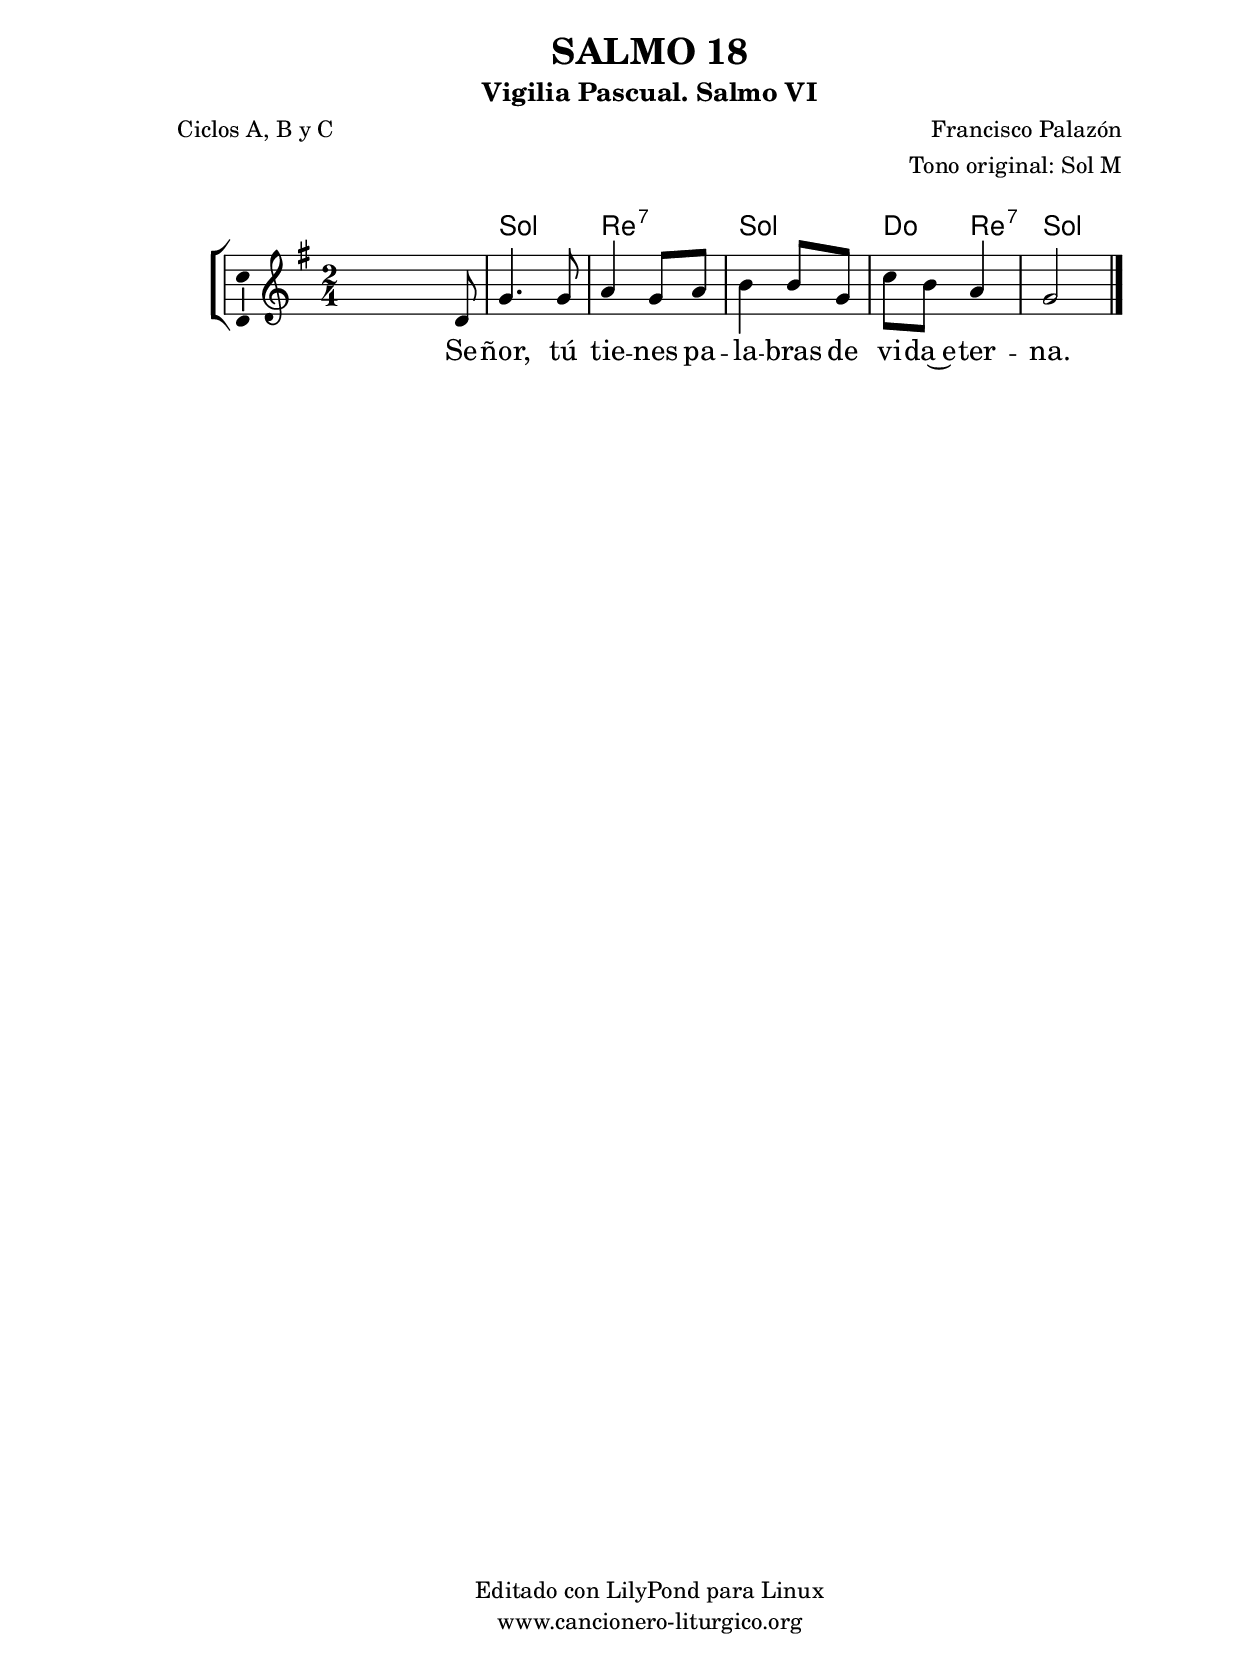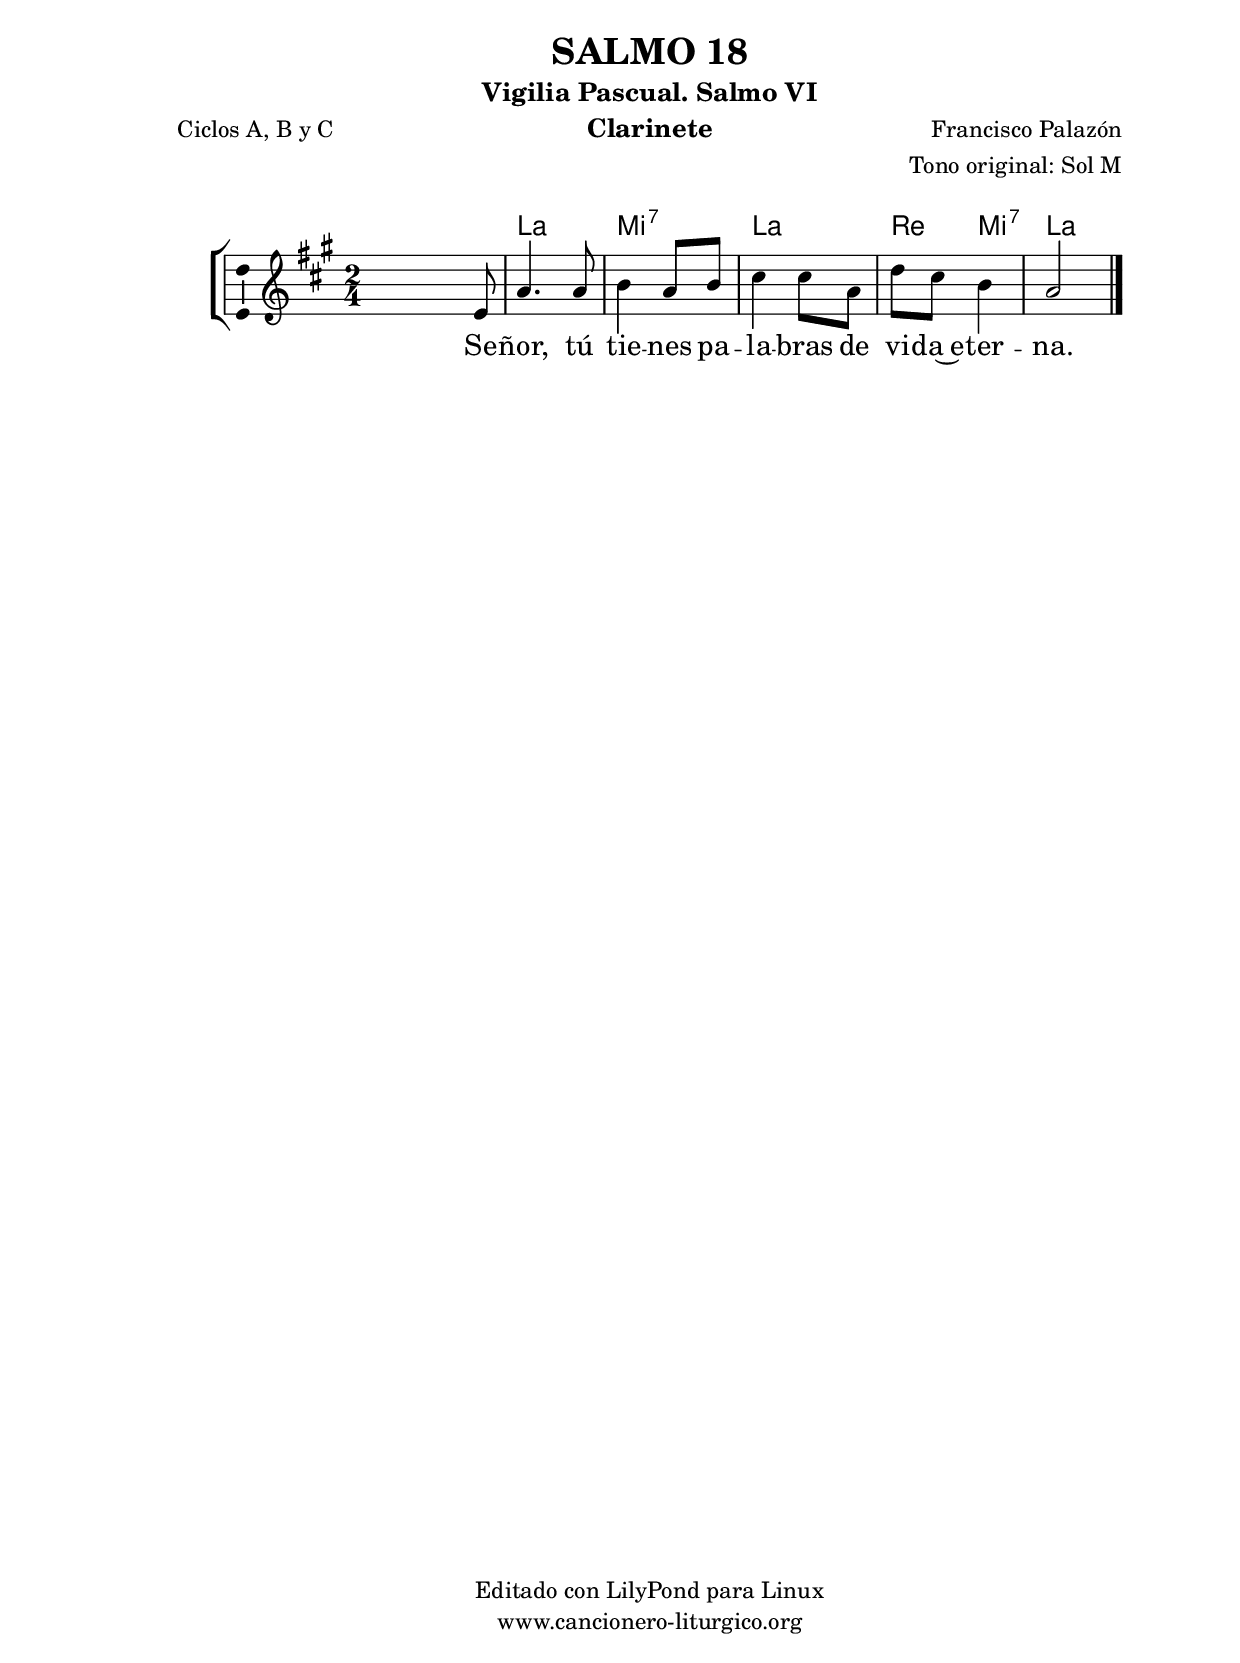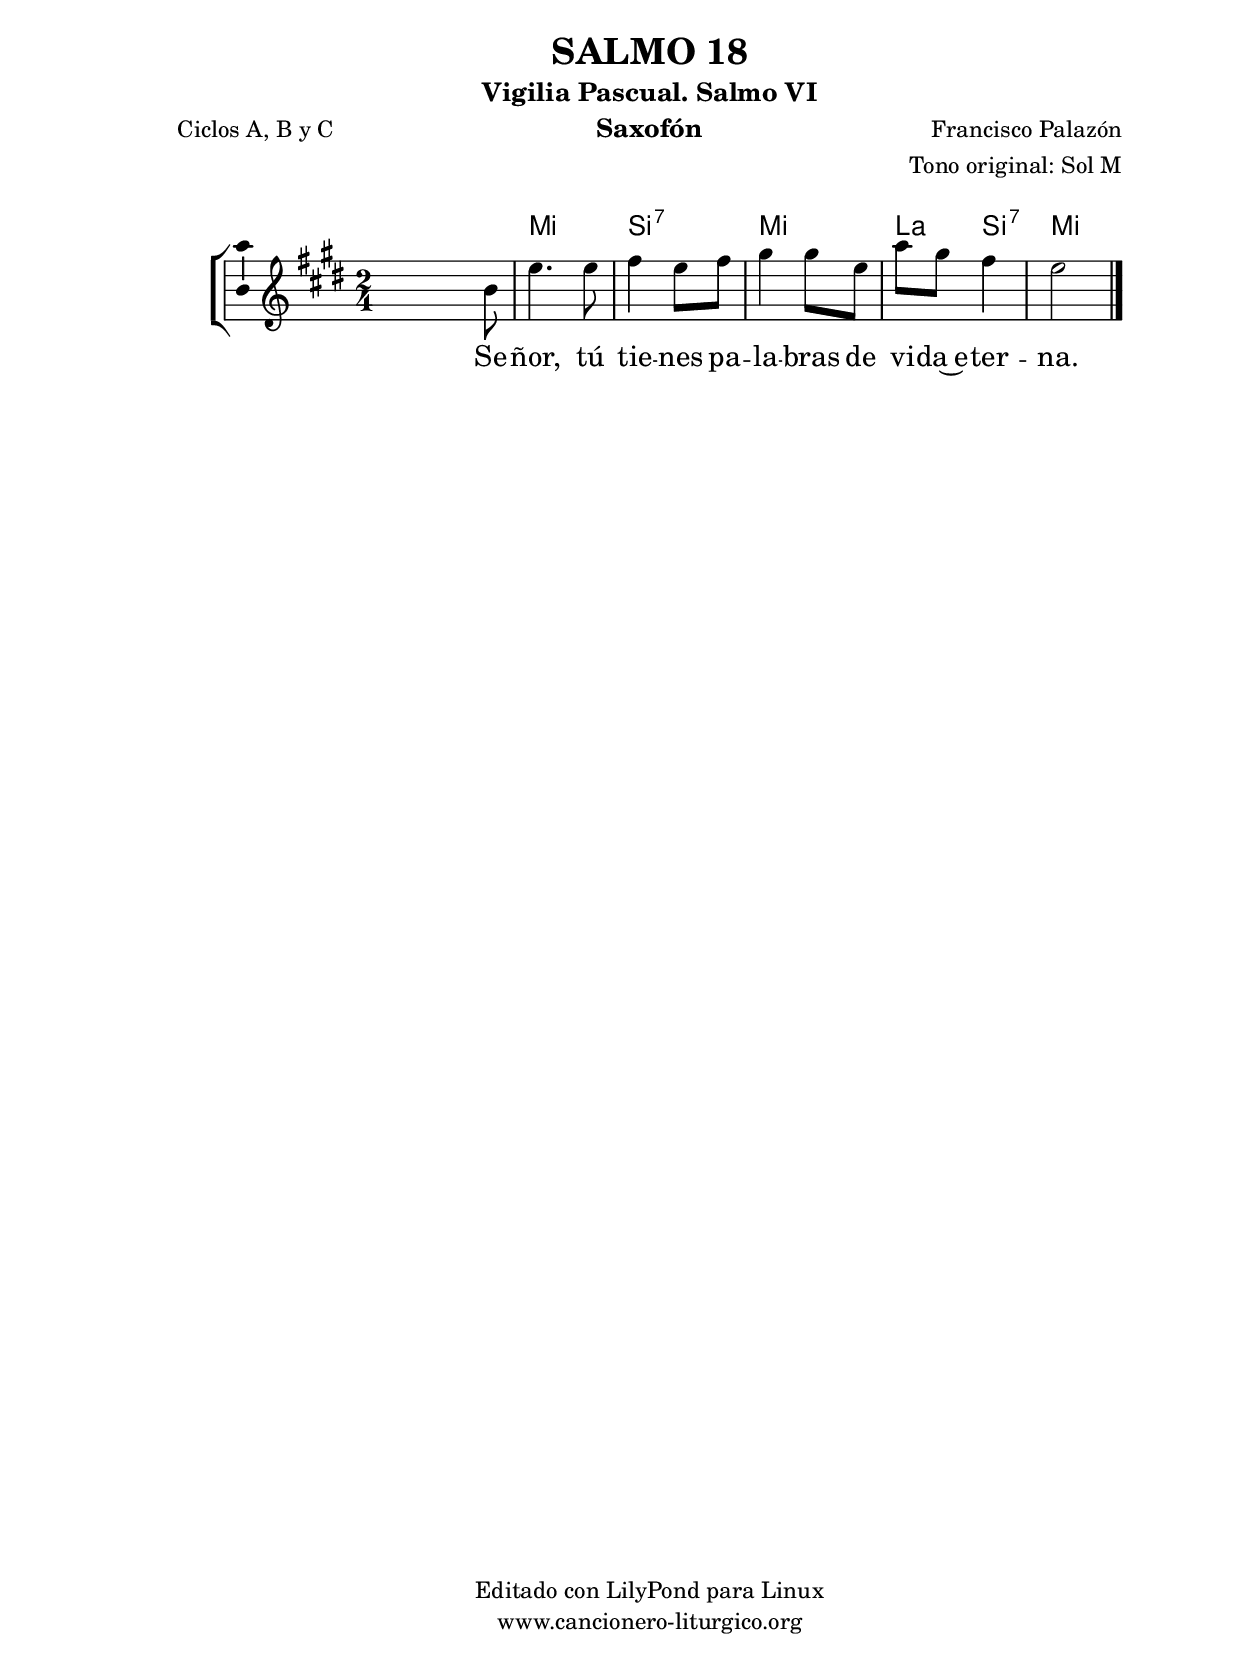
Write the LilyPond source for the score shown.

%
%para convertir .midi en .wav:
%timidity filename.midi -Ow -o finename.wav
%
%
%Para convertir de .wav a .mp3:
%lame -h -m j filename.wav
%
%
%para escuchar el midi:
%timidity nombrefichero.midi
%


%versión de lilypond para la que se ha escrito esta partitura:
\version "2.16.0"

	%Tamaño papel
	#(set-default-paper-size "a4")
	%Tamaño partitura
	#(set-global-staff-size 20)
	%No responde al pulsar sobre una nota
	#(ly:set-option 'point-and-click #f)

%parámetros del encabezamiento:
\header {
	title = "SALMO 18"
	subtitle = "Vigilia Pascual. Salmo VI"
	composer = "Francisco Palazón"
	poet = "Ciclos A, B y C"
	meter = ""
	arranger = "Tono original: Sol M"
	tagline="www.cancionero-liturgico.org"
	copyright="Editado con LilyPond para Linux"
	tiempo = "Pascua"
	usos = "Salmo"
	letra = "Señor, tú tienes palabras de vida eterna."
	}

%parámetros asociados al papel:
\paper  {
	oddHeaderMarkup = \markup {\fill-line { \on-the-fly #not-first-page \fromproperty #'header:title \on-the-fly #not-first-page \fromproperty #'header:composer }}
	evenHeaderMarkup = \markup {\fill-line { \fromproperty #'header:composer \fromproperty #'header:title }}
	#(set-paper-size "a4")
	print-page-number = ##f
	first-page-number = 1
	print-first-page-number = ##f
%	head-separation = 3.0 \cm
	top-margin = 2.0 \cm
	bottom-margin = 0.5\cm
%%%	bottom-margin = -1.0\cm
	left-margin = 3.0 \cm
	line-width = 16.0 \cm 
	indent = 8\mm
	interscoreline = 2.\mm
	between-system-space = 15\mm
%	para que las partituras no llenen la hoja:
	ragged-bottom = ##t
%	idem para la última hoja:
	ragged-last-bottom = ##f
%	para que las partituras llenen el ancho del papel:
	ragged-last = ##f
	after-title-space = 2.5 \cm
%page-count=1
%system-count=8

	%Flexible Vertical Spacing
%	markup-markup-spacing =
%	#'((basic-distance . 15) (minimum-distance . 15) (padding . 3))
	markup-system-spacing =
	#'((basic-distance . 15) (minimum-distance . 15) (padding . 3))
	system-system-spacing =
	#'((basic-distance . 15) (minimum-distance . 15) (padding . 3))
	score-system-spacing =
	#'((basic-distance . 15) (minimum-distance . 15) (padding . 5))
%	top-system-spacing = % header
%	#'((basic-distance . 8) (minimum-distance . 0) (padding . 3))
%	top-markup-spacing =
%	#'((basic-distance . 20) (minimum-distance . 20) (padding . 3))
	last-bottom-spacing = % footer
	#'((basic-distance . 5) (minimum-distance . 5) (padding . 3))
%	score-markup-spacing =
%	#'((basic-distance . 16) (minimum-distance . 13) (padding . 3))

	}


%parámetros que afectan a toda la partitura:
global =  {
	%clave de sol (G):
	\clef G
	%armadura:
%	\transpose c a
	\key g \major
	\tempo 4=80
	\set Score.tempoHideNote = ##t
	}


acordes = {
	\italianChords
	\chordmode {
%	\transpose c a
{

s2
g2 d:7 g c4 d:7 g2

	}
	}
}

melodia = 
%\transpose c a
{
	\relative c'{
	\time 2/4

s4 s8 d8
g4. g8
a4 g8 a
b4 b8 g
c8 b a4
g2

	\bar "|."
	}
	}


texto = \lyricmode {
Se -- ñor, tú tie -- nes pa -- la -- bras de vi -- da~e -- ter -- na.
	}


acordesStaff = \context ChordNames = acordesStaff <<
	\set chordChanges = ##t
	\acordes
	>>


vozStaff = \context Voice = vozStaff
\with {\consists "Ambitus_engraver"}
<<
%	\set Staff.instrumentName = ""
%	\set Staff.shortInstrumentName = ""
%	\set Staff.midiInstrument = #"clarinet"
%	\set Staff.midiInstrument = #"cello"
%	\set Staff.midiInstrument = #"flute"
	\set Staff.midiInstrument = #"electric guitar (jazz)"
%	\set Staff.midiInstrument = #"english horn"
%	\set Staff.midiInstrument = #"violin"
%	\set Staff.midiInstrument = #"glockenspiel"
	\set Staff.midiMinimumVolume = #0.7
	\set Staff.midiMaximumVolume = #0.9
	\global
	\melodia
	>>


textoStaff = \context Lyrics = textoStaff <<
	\lyricsto vozStaff \texto
	>>

\book {
	\score {
		\context ChoirStaff {
			\override StaffGroup.SystemStartBracket #'collapse-height = #1
			\override Score.SystemStartBar #'collapse-height = #1
			<<
			\acordesStaff
			\vozStaff
			\textoStaff
			>>
			}
		\layout {
	    		\context {
				\Lyrics
				\override LyricText #'font-size = #2
				}
	   		 \context {
				\Score
				%fontSize = #3
				\override StaffSymbol #'staff-space = #(magstep +3)
				%\override Beam #'thickness = #0.55
				%\override SpacingSpanner #'spacing-increment = #1.0
				%\override Slur #'height-limit = #1.5
				}
			}
		}
	\score {
		\unfoldRepeats
		\context ChoirStaff {
			<<
			\acordesStaff
			\vozStaff
			>>
			}
		\midi {
	  		\context {
	  			\Score
				tempoWholesPerMinute = #(ly:make-moment 70 4)
				}
			}
		}
	}

%Partitura para clarinete
#(define output-suffix "C")
\book {
	\header{
		instrument = "Clarinete"
		}
	\score {
		\context ChoirStaff {
			\override StaffGroup.SystemStartBracket #'collapse-height = #1
			\override Score.SystemStartBar #'collapse-height = #1
\transpose c d
			<<
			\acordesStaff
			\vozStaff
			\textoStaff
			>>
			}
		\layout {
	    		\context {
				\Lyrics
				\override LyricText #'font-size = #2
				}
	   		 \context {
				\Score
				%fontSize = #3
				\override StaffSymbol #'staff-space = #(magstep +3)
				%\override Beam #'thickness = #0.55
				%\override SpacingSpanner #'spacing-increment = #1.0
				%\override Slur #'height-limit = #1.5
				}
			}
		}
	}

%Partitura para saxofón
#(define output-suffix "S")
\book {
	\header{
		instrument = "Saxofón"
		}
	\score {
		\context ChoirStaff {
			\override StaffGroup.SystemStartBracket #'collapse-height = #1
			\override Score.SystemStartBar #'collapse-height = #1
\transpose c a
			<<
			\acordesStaff
			\vozStaff
			\textoStaff
			>>
			}
		\layout {
	    		\context {
				\Lyrics
				\override LyricText #'font-size = #2
				}
	   		 \context {
				\Score
				%fontSize = #3
				\override StaffSymbol #'staff-space = #(magstep +3)
				%\override Beam #'thickness = #0.55
				%\override SpacingSpanner #'spacing-increment = #1.0
				%\override Slur #'height-limit = #1.5
				}
			}
		}
	}

